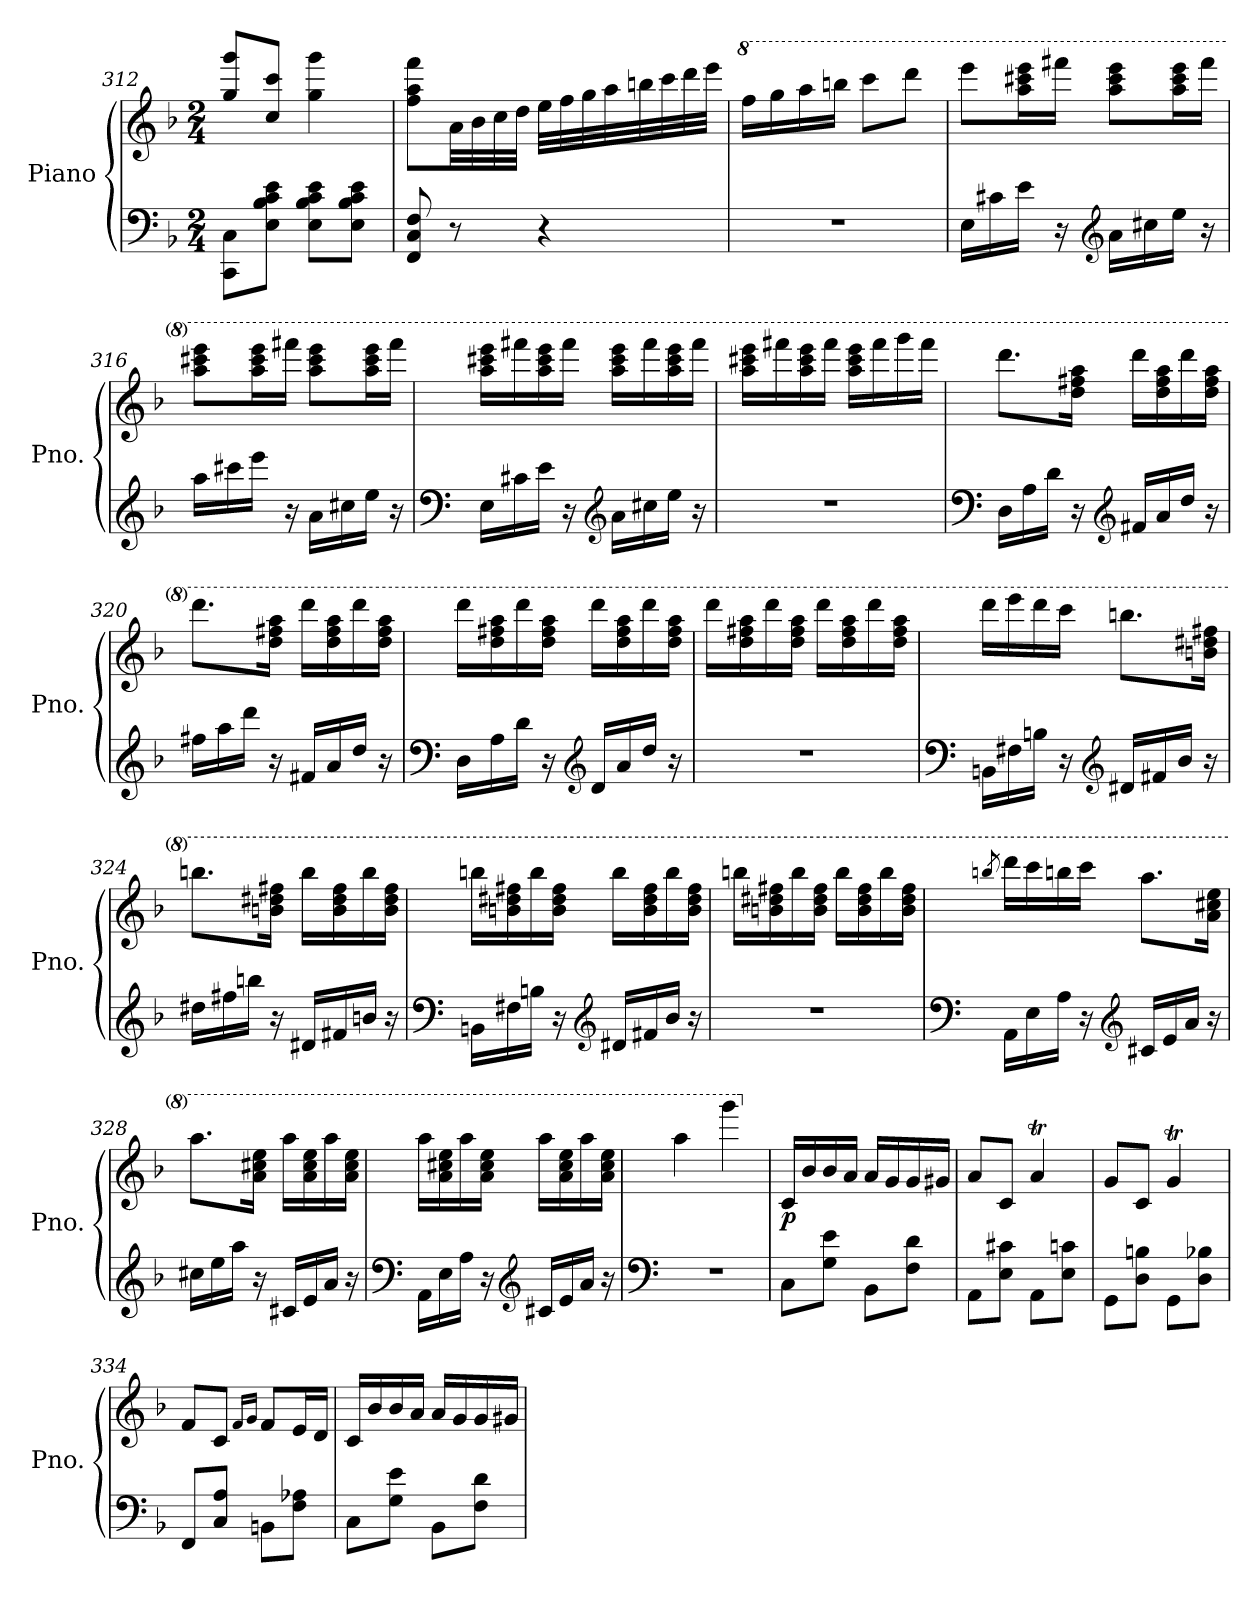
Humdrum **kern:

**kern	**kern	**dynam
*part1	*part1	*part1
*staff2	*staff1	*staff1/2
*I"Piano	*	*
*I'Pno.	*	*
!!LO:LB:g=z
*clefF4	*clefG2	*
*k[b-]	*k[b-]	*
*M2/4	*M2/4	*
=312	=312	=312
8CC\ 8C\L	8gg/ 8ggg/L	.
8E\ 8B-\ 8c\ 8e\J	8cc/ 8ccc/J	.
8E\ 8B-\ 8c\ 8e\L	4gg\ 4ggg\	.
8E\ 8B-\ 8c\ 8e\J	.	.
=313	=313	=313
8FF/ 8C/ 8F/	8ff\ 8aa\ 8fff\L	.
8r	32a\LL	.
.	32b-\	.
.	32cc\	.
.	32dd\JJJ	.
4r	32ee\LLL	.
.	32ff\	.
.	32gg\	.
.	32aa\	.
.	32bbn\	.
.	32ccc\	.
.	32ddd\	.
.	32eee\JJJ	.
=314	=314	=314
*	*8va	*
2r	16fff\LL	.
.	16ggg\	.
.	16aaa\	.
.	16bbbn\JJ	.
.	8cccc\L	.
.	8dddd\J	.
=315	=315	=315
16E\LL	8eeee\L	.
16c#X\	.	.
16e\JJ	16aaa\ 16cccc#X\ 16eeee\L	.
16r	16ffff#X\JJ	.
*clefG2	*	*
16a\LL	8aaa\ 8cccc#\ 8eeee\L	.
16cc#X\	.	.
16ee\JJ	16aaa\ 16cccc#\ 16eeee\L	.
16r	16ffff#\JJ	.
!!LO:PB:g=z
=316	=316	=316
16aa\LL	8aaa\ 8cccc#X\ 8eeee\L	.
16ccc#X\	.	.
16eee\JJ	16aaa\ 16cccc#\ 16eeee\L	.
16r	16ffff#X\JJ	.
16a\LL	8aaa\ 8cccc#\ 8eeee\L	.
16cc#X\	.	.
16ee\JJ	16aaa\ 16cccc#\ 16eeee\L	.
16r	16ffff#\JJ	.
=317	=317	=317
*clefF4	*	*
16E\LL	16aaa\ 16cccc#X\ 16eeee\LL	.
16c#X\	16ffff#X\	.
16e\JJ	16aaa\ 16cccc#\ 16eeee\	.
16r	16ffff#\JJ	.
*clefG2	*	*
16a\LL	16aaa\ 16cccc#\ 16eeee\LL	.
16cc#X\	16ffff#\	.
16ee\JJ	16aaa\ 16cccc#\ 16eeee\	.
16r	16ffff#\JJ	.
=318	=318	=318
2r	16aaa\ 16cccc#X\ 16eeee\LL	.
.	16ffff#X\	.
.	16aaa\ 16cccc#\ 16eeee\	.
.	16ffff#\JJ	.
.	16aaa\ 16cccc#\ 16eeee\LL	.
.	16ffff#\	.
.	16gggg\	.
.	16ffff#\JJ	.
!!LO:LB:g=z
=319	=319	=319
*clefF4	*	*
16D\LL	8.dddd\L	.
16A\	.	.
16d\JJ	.	.
16r	16ddd\ 16fff#X\ 16aaa\Jk	.
*clefG2	*	*
16f#X/LL	16dddd\LL	.
16a/	16ddd\ 16fff#\ 16aaa\	.
16dd/JJ	16dddd\	.
16r	16ddd\ 16fff#\ 16aaa\JJ	.
=320	=320	=320
16ff#X\LL	8.dddd\L	.
16aa\	.	.
16ddd\JJ	.	.
16r	16ddd\ 16fff#X\ 16aaa\Jk	.
16f#X/LL	16dddd\LL	.
16a/	16ddd\ 16fff#\ 16aaa\	.
16dd/JJ	16dddd\	.
16r	16ddd\ 16fff#\ 16aaa\JJ	.
=321	=321	=321
*clefF4	*	*
16D\LL	16dddd\LL	.
16A\	16ddd\ 16fff#X\ 16aaa\	.
16d\JJ	16dddd\	.
16r	16ddd\ 16fff#\ 16aaa\JJ	.
*clefG2	*	*
16d/LL	16dddd\LL	.
16a/	16ddd\ 16fff#\ 16aaa\	.
16dd/JJ	16dddd\	.
16r	16ddd\ 16fff#\ 16aaa\JJ	.
=322	=322	=322
2r	16dddd\LL	.
.	16ddd\ 16fff#X\ 16aaa\	.
.	16dddd\	.
.	16ddd\ 16fff#\ 16aaa\JJ	.
.	16dddd\LL	.
.	16ddd\ 16fff#\ 16aaa\	.
.	16dddd\	.
.	16ddd\ 16fff#\ 16aaa\JJ	.
!!LO:LB:g=z
=323	=323	=323
*clefF4	*	*
16BBn\LL	16dddd\LL	.
16F#X\	16eeee\	.
16Bn\JJ	16dddd\	.
16r	16cccc\JJ	.
*clefG2	*	*
16d#X/LL	8.bbbn\L	.
16f#X/	.	.
16b-/JJ	.	.
16r	16bbn\ 16ddd#X\ 16fff#X\Jk	.
=324	=324	=324
16dd#X\LL	8.bbbn\L	.
16ff#X\	.	.
16bbn\JJ	.	.
16r	16bbn\ 16ddd#X\ 16fff#X\Jk	.
16d#X/LL	16bbb\LL	.
16f#X/	16bb\ 16ddd#\ 16fff#\	.
16bn/JJ	16bbb\	.
16r	16bb\ 16ddd#\ 16fff#\JJ	.
=325	=325	=325
*clefF4	*	*
16BBn\LL	16bbbn\LL	.
16F#X\	16bbn\ 16ddd#X\ 16fff#X\	.
16Bn\JJ	16bbb\	.
16r	16bb\ 16ddd#\ 16fff#\JJ	.
*clefG2	*	*
16d#X/LL	16bbb\LL	.
16f#X/	16bb\ 16ddd#\ 16fff#\	.
16b-/JJ	16bbb\	.
16r	16bb\ 16ddd#\ 16fff#\JJ	.
!!LO:LB:g=z
=326	=326	=326
2r	16bbbn\LL	.
.	16bbn\ 16ddd#X\ 16fff#X\	.
.	16bbb\	.
.	16bb\ 16ddd#\ 16fff#\JJ	.
.	16bbb\LL	.
.	16bb\ 16ddd#\ 16fff#\	.
.	16bbb\	.
.	16bb\ 16ddd#\ 16fff#\JJ	.
=327	=327	=327
*clefF4	*	*
.	8qbbbn/	.
16AA\LL	16dddd\LL	.
16E\	16cccc\	.
16A\JJ	16bbb\	.
16r	16cccc\JJ	.
*clefG2	*	*
16c#X/LL	8.aaa\L	.
16e/	.	.
16a/JJ	.	.
16r	16aa\ 16ccc#X\ 16eee\Jk	.
=328	=328	=328
16cc#X\LL	8.aaa\L	.
16ee\	.	.
16aa\JJ	.	.
16r	16aa\ 16ccc#X\ 16eee\Jk	.
16c#X/LL	16aaa\LL	.
16e/	16aa\ 16ccc#\ 16eee\	.
16a/JJ	16aaa\	.
16r	16aa\ 16ccc#\ 16eee\JJ	.
=329	=329	=329
*clefF4	*	*
16AA\LL	16aaa\LL	.
16E\	16aa\ 16ccc#X\ 16eee\	.
16A\JJ	16aaa\	.
16r	16aa\ 16ccc#\ 16eee\JJ	.
*clefG2	*	*
16c#X/LL	16aaa\LL	.
16e/	16aa\ 16ccc#\ 16eee\	.
16a/JJ	16aaa\	.
16r	16aa\ 16ccc#\ 16eee\JJ	.
=330	=330	=330
*clefF4	*	*
2r	4aaa\	.
.	4gggg\	.
!!LO:LB:g=z
=331	=331	=331
*	*X8va	*
!	!	!LO:DY:b
8C\L	16c/LL	p
.	16b-/	.
8G\ 8e\J	16b-/	.
.	16a/JJ	.
8BB-\L	16a/LL	.
.	16g/	.
8F\ 8d\J	16g/	.
.	16g#X/JJ	.
=332	=332	=332
8AA\L	8a/L	.
8E\ 8c#X\J	8c/J	.
8AA\L	4at/	.
8E\ 8cn\J	.	.
=333	=333	=333
8GG\L	8g/L	.
8D\ 8Bn\J	8c/J	.
8GG\L	4gT/	.
8D\ 8B-X\J	.	.
=334	=334	=334
8FF/L	8f/L	.
8C/ 8A/J	8c/J	.
.	16qf/LL	.
.	16qg/JJ	.
8BBn\L	8f/L	.
8F\ 8A-X\J	16e/L	.
.	16d/JJ	.
=335	=335	=335
8C\L	16c/LL	.
.	16b-/	.
8G\ 8e\J	16b-/	.
.	16a/JJ	.
8BB-\L	16a/LL	.
.	16g/	.
8F\ 8d\J	16g/	.
.	16g#X/JJ	.
=	=	=
*-	*-	*-
